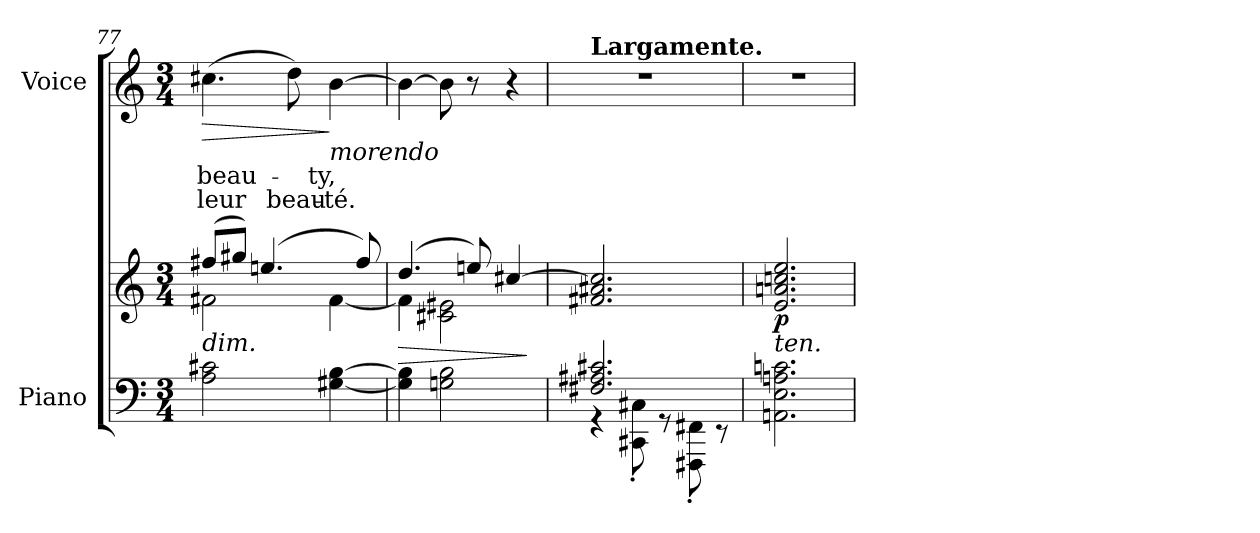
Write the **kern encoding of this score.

**kern	**kern	**dynam	**kern	**text	**text	**dynam
*part2	*part2	*part2	*part1	*part1	*part1	*part1
*staff3	*staff2	*staff2/3	*staff1	*staff1	*staff1	*staff1
*I"Piano	*	*	*I"Voice	*	*	*
*I'Pno	*	*	*	*	*	*
!!LO:LB:g=z
*clefF4	*clefG2	*	*clefG2	*	*	*
*k[]	*k[]	*	*k[]	*	*	*
*M3/4	*M3/4	*	*M3/4	*	*	*
=77	=77	=77	=77	=77	=77	=77
*	*^	*	*	*	*	*
!	!LO:TX:b:i:t=dim.	!	!	!	!	!	!
!	!	!	!	!	!LO:LY:b	!LO:LY:b	!LO:HP:b
2A\ 2c#X\	(8ff#X/L	2f#X\	.	(4.cc#X\	beau-	leur	>
.	8gg#X/J)	.	.	.	.	.	.
.	(4.een/	.	.	.	.	.	.
!	!	!	!	!	!	!LO:LY:b	!
.	.	.	.	8dd\)	.	beau-	.
!	!	!	!	!LO:TX:b:i:t=morendo	!	!	!
!	!	!	!	!	!LO:LY:b	!LO:LY:b	!
[4G#X\ [4B\	.	[4f#\	.	[4b\	-ty,	-té.	]
.	8ff#/)	.	.	.	.	.	.
=78	=78	=78	=78	=78	=78	=78	=78
!	!	!	!LO:HP:b	!	!	!	!
4G#\] 4B\]	(4.dd/	4f#\]	>	4b\_	.	.	.
2Gn\ 2B\	.	2c#X\ 2e#X\	.	8b\]	.	.	.
.	8een/)	.	.	8r	.	.	.
.	[4cc#X/	.	.	4r	.	.	.
*	*v	*v	*	*	*	*	*
.	.	]	.	.	.	.
=79	=79	=79	=79	=79	=79	=79
*^	*	*	*	*	*	*
!	!	!	!	!LO:TX:a:B:t=Largamente.	!	!	!
!	!	!	!LO:DY:b	!	!	!	!
!	!	!	!LO:DY:n=1:b	!	!	!	!
2.F#X/ 2.A#X/ 2.c#X/	4r	2.f#X/ 2.a#X/ 2.cc#/]	pp other-dynamics	2.r	.	.	.
.	8CC#X\' 8C#X\'	.	.	.	.	.	.
.	8r	.	.	.	.	.	.
.	8FFF#X\' 8FF#X\'	.	.	.	.	.	.
.	8r	.	.	.	.	.	.
=80	=80	=80	=80	=80	=80	=80	=80
!	!	!LO:TX:b:i:t=ten.	!	!	!	!	!
!	!	!	!LO:DY:b	!	!	!	!
*v	*v	*	*	*	*	*	*
2.AAn\ 2.E\ 2.An\ 2.cn\	2.e/ 2.an/ 2.ccn/ 2.ee/	p	2.r	.	.	.
=	=	=	=	=	=	=
*-	*-	*-	*-	*-	*-	*-
